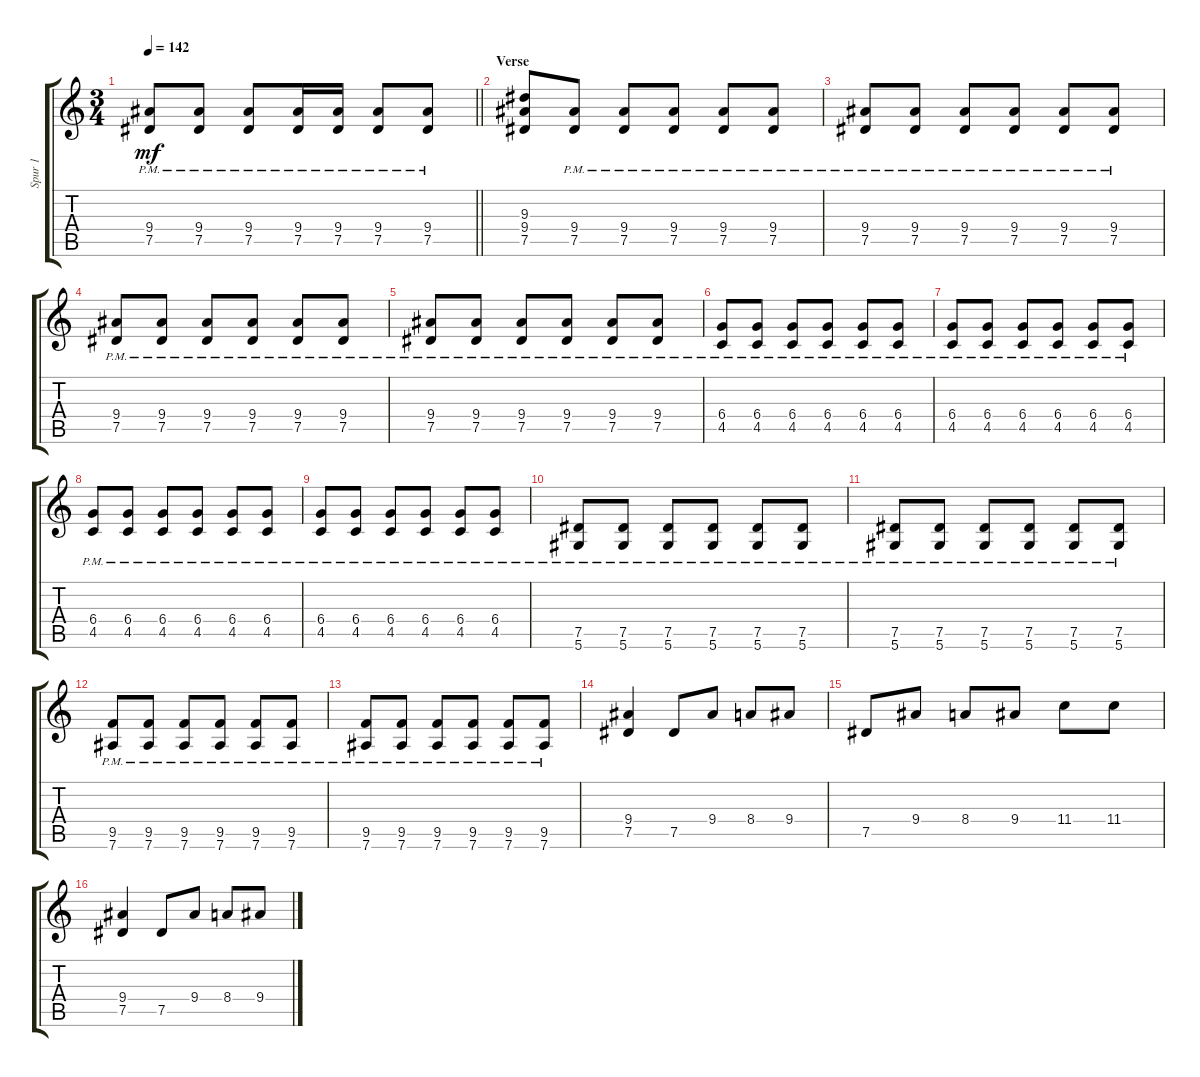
\track ("Spur 1" "Spur 1") {instrument distortionguitar}
\staff {score tabs}
\tuning (Eb4 Bb3 Gb3 Db3 Ab2 Eb2) {hide}
\ts (3 4)
\tempo 142
\clef g2
\barLineRight lightlight
\ks c
(9.4{pm} 7.5{pm}).8{dy mf} (9.4{pm} 7.5{pm}).8 (9.4{pm} 7.5{pm}).8 (9.4{pm} 7.5{pm}).16 (9.4{pm} 7.5{pm}).16 (9.4{pm} 7.5{pm}).8 (9.4{pm} 7.5{pm}).8 |
\section ("" "Verse")
(9.3 9.4 7.5).8 (9.4{pm} 7.5{pm}).8 (9.4{pm} 7.5{pm}).8 (9.4{pm} 7.5{pm}).8 (9.4{pm} 7.5{pm}).8 (9.4{pm} 7.5{pm}).8 |
(9.4{pm} 7.5{pm}).8 (9.4{pm} 7.5{pm}).8 (9.4{pm} 7.5{pm}).8 (9.4{pm} 7.5{pm}).8 (9.4{pm} 7.5{pm}).8 (9.4{pm} 7.5{pm}).8 |
(9.4{pm} 7.5{pm}).8 (9.4{pm} 7.5{pm}).8 (9.4{pm} 7.5{pm}).8 (9.4{pm} 7.5{pm}).8 (9.4{pm} 7.5{pm}).8 (9.4{pm} 7.5{pm}).8 |
(9.4{pm} 7.5{pm}).8 (9.4{pm} 7.5{pm}).8 (9.4{pm} 7.5{pm}).8 (9.4{pm} 7.5{pm}).8 (9.4{pm} 7.5{pm}).8 (9.4{pm} 7.5{pm}).8 |
(6.4{pm} 4.5{pm}).8 (6.4{pm} 4.5{pm}).8 (6.4{pm} 4.5{pm}).8 (6.4{pm} 4.5{pm}).8 (6.4{pm} 4.5{pm}).8 (6.4{pm} 4.5{pm}).8 |
(6.4{pm} 4.5{pm}).8 (6.4{pm} 4.5{pm}).8 (6.4{pm} 4.5{pm}).8 (6.4{pm} 4.5{pm}).8 (6.4{pm} 4.5{pm}).8 (6.4{pm} 4.5{pm}).8 |
(6.4{pm} 4.5{pm}).8 (6.4{pm} 4.5{pm}).8 (6.4{pm} 4.5{pm}).8 (6.4{pm} 4.5{pm}).8 (6.4{pm} 4.5{pm}).8 (6.4{pm} 4.5{pm}).8 |
(6.4{pm} 4.5{pm}).8 (6.4{pm} 4.5{pm}).8 (6.4{pm} 4.5{pm}).8 (6.4{pm} 4.5{pm}).8 (6.4{pm} 4.5{pm}).8 (6.4{pm} 4.5{pm}).8 |
(7.5{pm} 5.6{pm}).8 (7.5{pm} 5.6{pm}).8 (7.5{pm} 5.6{pm}).8 (7.5{pm} 5.6{pm}).8 (7.5{pm} 5.6{pm}).8 (7.5{pm} 5.6{pm}).8 |
(7.5{pm} 5.6{pm}).8 (7.5{pm} 5.6{pm}).8 (7.5{pm} 5.6{pm}).8 (7.5{pm} 5.6{pm}).8 (7.5{pm} 5.6{pm}).8 (7.5{pm} 5.6{pm}).8 |
(9.5{pm} 7.6{pm}).8 (9.5{pm} 7.6{pm}).8 (9.5{pm} 7.6{pm}).8 (9.5{pm} 7.6{pm}).8 (9.5{pm} 7.6{pm}).8 (9.5{pm} 7.6{pm}).8 |
(9.5{pm} 7.6{pm}).8 (9.5{pm} 7.6{pm}).8 (9.5{pm} 7.6{pm}).8 (9.5{pm} 7.6{pm}).8 (9.5{pm} 7.6{pm}).8 (9.5{pm} 7.6{pm}).8 |
(9.4 7.5).4 7.5.8 9.4.8 8.4.8 9.4.8 |
7.5.8 9.4.8 8.4.8 9.4.8 11.4.8 11.4.8 |
(9.4 7.5).4 7.5.8 9.4.8 8.4.8 9.4.8
